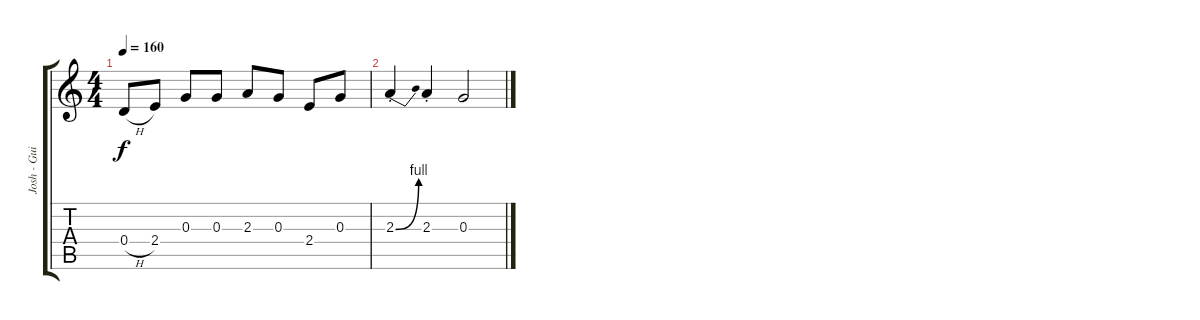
\track ("Josh - Guitar" "Josh - Gui") {instrument distortionguitar}
\staff {score tabs}
\tuning (E4 B3 G3 D3 A2 E2) {hide}
\ts (4 4)
\tempo 160
\clef g2
\ks c
0.4{h}.8{dy f} 2.4.8 0.3.8 0.3.8 2.3.8 0.3.8 2.4.8 0.3.8 |
2.3{be (bend 0 0 60 4) st}.4 2.3{st}.4 0.3.2
